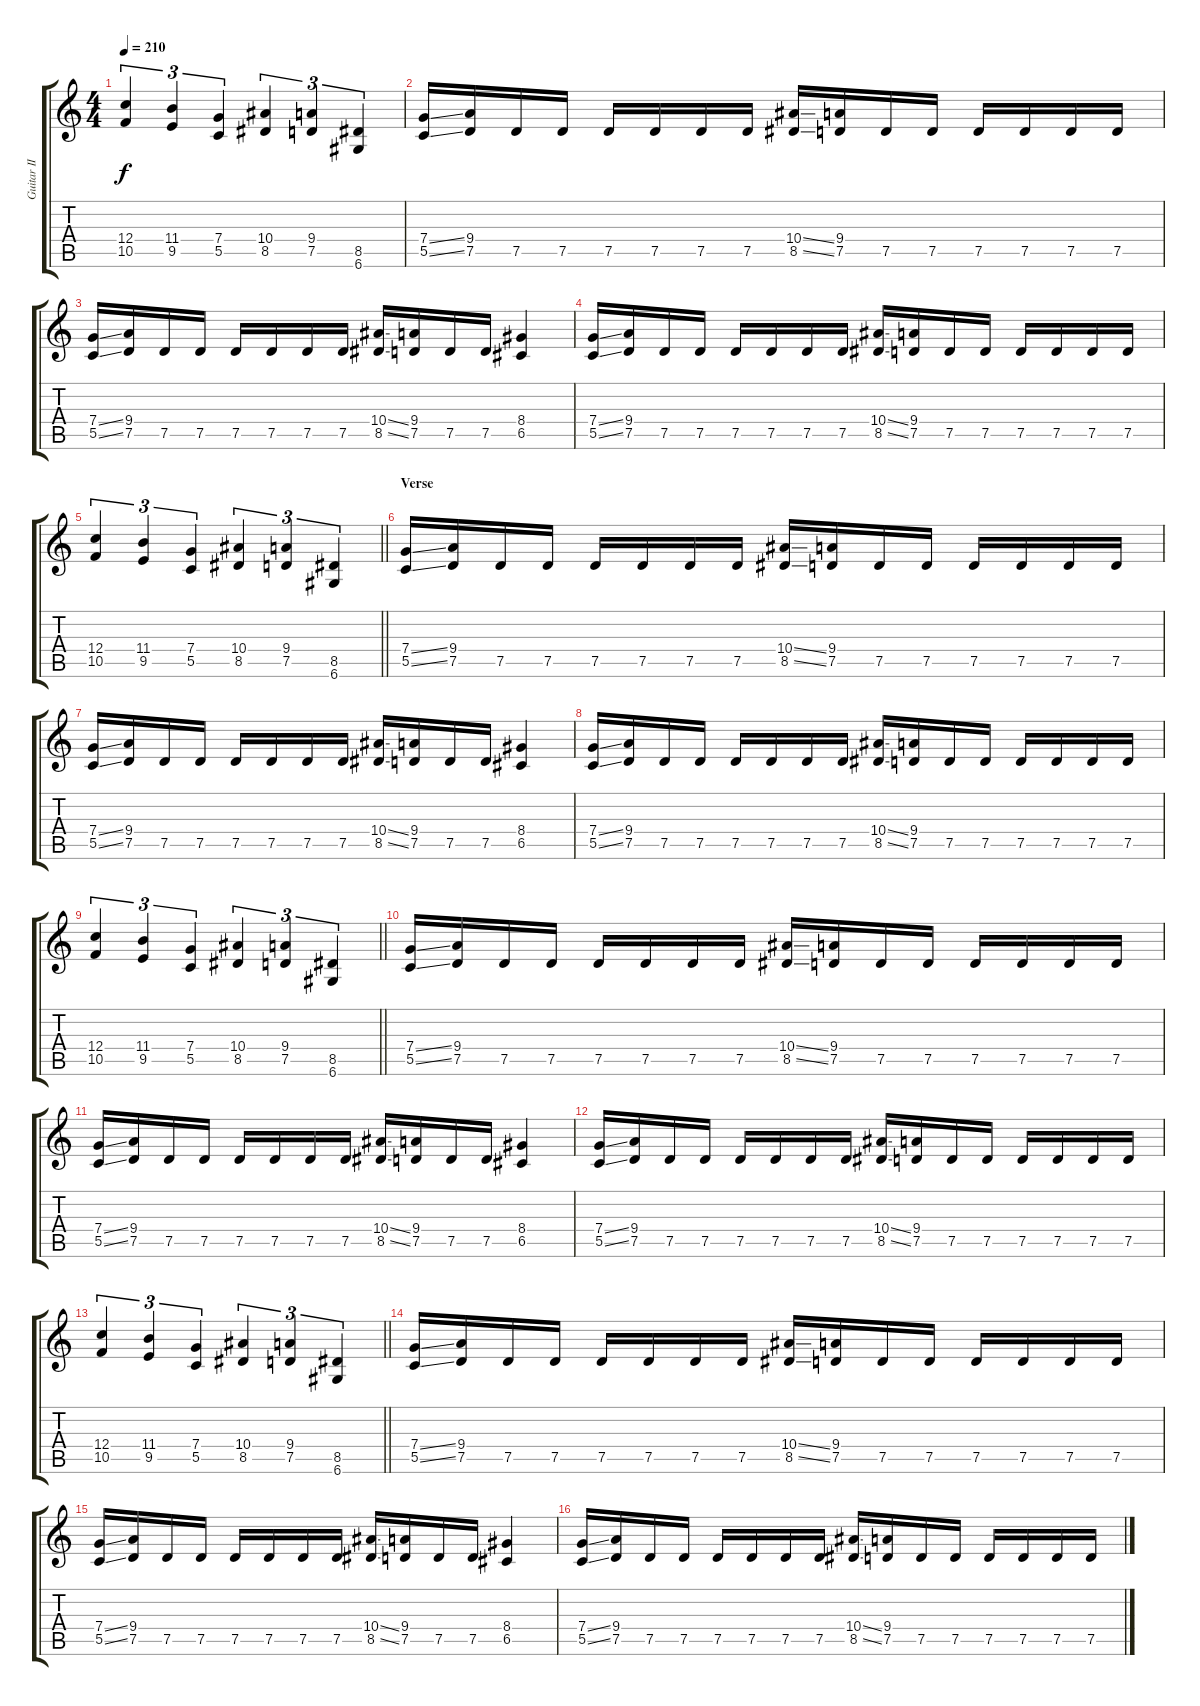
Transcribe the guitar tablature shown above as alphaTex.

\track ("Guitar II" "Guitar II") {instrument distortionguitar}
\staff {score tabs}
\tuning (D4 A3 F3 C3 G2 D2) {hide}
\ts (4 4)
\tempo 210
\clef g2
\ks c
(12.4 10.5).4{tu (3 2) dy f} (11.4 9.5).4{tu (3 2)} (7.4 5.5).4{tu (3 2)} (10.4 8.5).4{tu (3 2)} (9.4 7.5).4{tu (3 2)} (8.5 6.6).4{tu (3 2)} |
(7.4{ss} 5.5{ss}).16 (9.4 7.5).16 7.5.16 7.5.16 7.5.16 7.5.16 7.5.16 7.5.16 (10.4{ss} 8.5{ss}).16 (9.4 7.5).16 7.5.16 7.5.16 7.5.16 7.5.16 7.5.16 7.5.16 |
(7.4{ss} 5.5{ss}).16 (9.4 7.5).16 7.5.16 7.5.16 7.5.16 7.5.16 7.5.16 7.5.16 (10.4{ss} 8.5{ss}).16 (9.4 7.5).16 7.5.16 7.5.16 (8.4 6.5).4 |
(7.4{ss} 5.5{ss}).16 (9.4 7.5).16 7.5.16 7.5.16 7.5.16 7.5.16 7.5.16 7.5.16 (10.4{ss} 8.5{ss}).16 (9.4 7.5).16 7.5.16 7.5.16 7.5.16 7.5.16 7.5.16 7.5.16 |
\barLineRight lightlight
(12.4 10.5).4{tu (3 2)} (11.4 9.5).4{tu (3 2)} (7.4 5.5).4{tu (3 2)} (10.4 8.5).4{tu (3 2)} (9.4 7.5).4{tu (3 2)} (8.5 6.6).4{tu (3 2)} |
\section ("" "Verse")
(7.4{ss} 5.5{ss}).16 (9.4 7.5).16 7.5.16 7.5.16 7.5.16 7.5.16 7.5.16 7.5.16 (10.4{ss} 8.5{ss}).16 (9.4 7.5).16 7.5.16 7.5.16 7.5.16 7.5.16 7.5.16 7.5.16 |
(7.4{ss} 5.5{ss}).16 (9.4 7.5).16 7.5.16 7.5.16 7.5.16 7.5.16 7.5.16 7.5.16 (10.4{ss} 8.5{ss}).16 (9.4 7.5).16 7.5.16 7.5.16 (8.4 6.5).4 |
(7.4{ss} 5.5{ss}).16 (9.4 7.5).16 7.5.16 7.5.16 7.5.16 7.5.16 7.5.16 7.5.16 (10.4{ss} 8.5{ss}).16 (9.4 7.5).16 7.5.16 7.5.16 7.5.16 7.5.16 7.5.16 7.5.16 |
\barLineRight lightlight
(12.4 10.5).4{tu (3 2)} (11.4 9.5).4{tu (3 2)} (7.4 5.5).4{tu (3 2)} (10.4 8.5).4{tu (3 2)} (9.4 7.5).4{tu (3 2)} (8.5 6.6).4{tu (3 2)} |
(7.4{ss} 5.5{ss}).16 (9.4 7.5).16 7.5.16 7.5.16 7.5.16 7.5.16 7.5.16 7.5.16 (10.4{ss} 8.5{ss}).16 (9.4 7.5).16 7.5.16 7.5.16 7.5.16 7.5.16 7.5.16 7.5.16 |
(7.4{ss} 5.5{ss}).16 (9.4 7.5).16 7.5.16 7.5.16 7.5.16 7.5.16 7.5.16 7.5.16 (10.4{ss} 8.5{ss}).16 (9.4 7.5).16 7.5.16 7.5.16 (8.4 6.5).4 |
(7.4{ss} 5.5{ss}).16 (9.4 7.5).16 7.5.16 7.5.16 7.5.16 7.5.16 7.5.16 7.5.16 (10.4{ss} 8.5{ss}).16 (9.4 7.5).16 7.5.16 7.5.16 7.5.16 7.5.16 7.5.16 7.5.16 |
\barLineRight lightlight
(12.4 10.5).4{tu (3 2)} (11.4 9.5).4{tu (3 2)} (7.4 5.5).4{tu (3 2)} (10.4 8.5).4{tu (3 2)} (9.4 7.5).4{tu (3 2)} (8.5 6.6).4{tu (3 2)} |
(7.4{ss} 5.5{ss}).16 (9.4 7.5).16 7.5.16 7.5.16 7.5.16 7.5.16 7.5.16 7.5.16 (10.4{ss} 8.5{ss}).16 (9.4 7.5).16 7.5.16 7.5.16 7.5.16 7.5.16 7.5.16 7.5.16 |
(7.4{ss} 5.5{ss}).16 (9.4 7.5).16 7.5.16 7.5.16 7.5.16 7.5.16 7.5.16 7.5.16 (10.4{ss} 8.5{ss}).16 (9.4 7.5).16 7.5.16 7.5.16 (8.4 6.5).4 |
(7.4{ss} 5.5{ss}).16 (9.4 7.5).16 7.5.16 7.5.16 7.5.16 7.5.16 7.5.16 7.5.16 (10.4{ss} 8.5{ss}).16 (9.4 7.5).16 7.5.16 7.5.16 7.5.16 7.5.16 7.5.16 7.5.16
